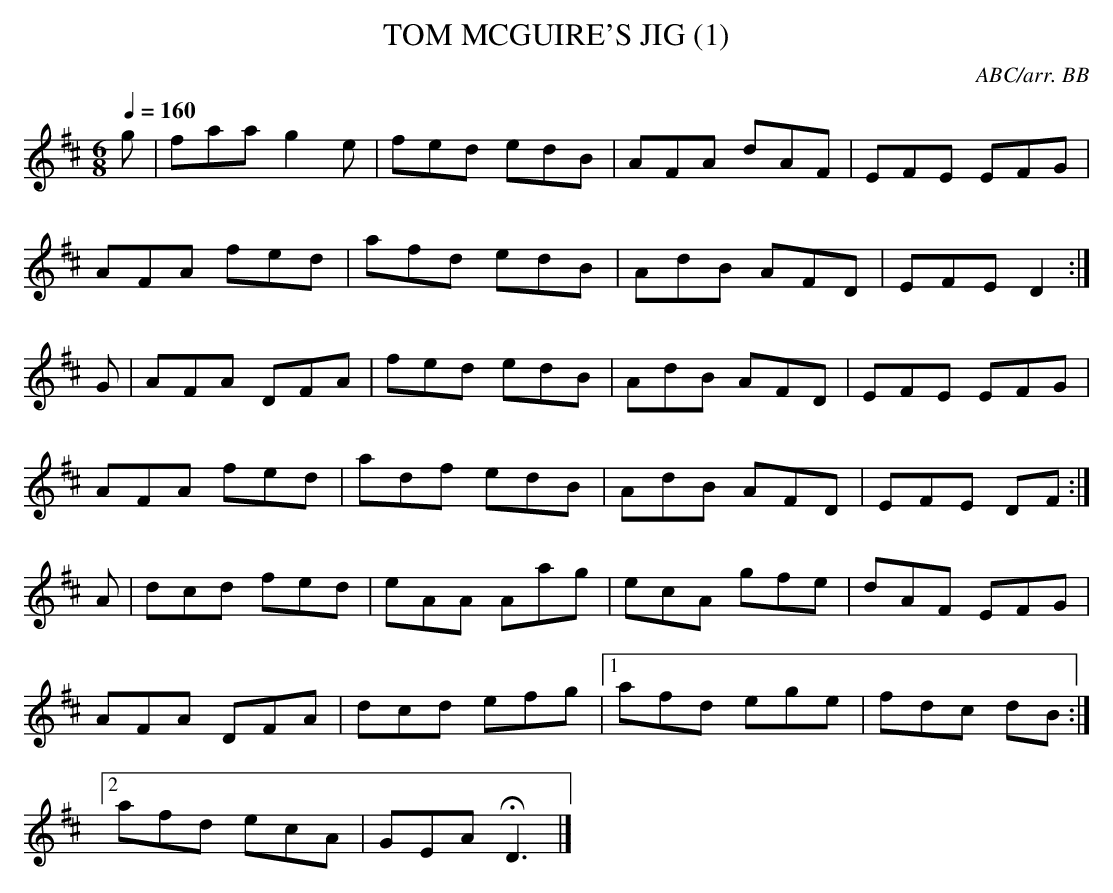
X:1
T:TOM MCGUIRE'S JIG (1)
C:ABC/arr. BB
L:1/8
M:6/8
Q:1/4=160
K:D
g|faa g2e|fed edB|AFA dAF|EFE EFG|
AFA fed|afd edB|AdB AFD|EFE D2 :|
G|AFA DFA|fed edB|AdB AFD|EFE EFG|
AFA fed|adf edB|AdB AFD|EFE DF :|
A|dcd fed|eAA Aag|ecA gfe|dAF EFG|
AFA DFA|dcd efg|1 afd ege|fdc dB :|
[2 afd ecA|GEA HD3|]
